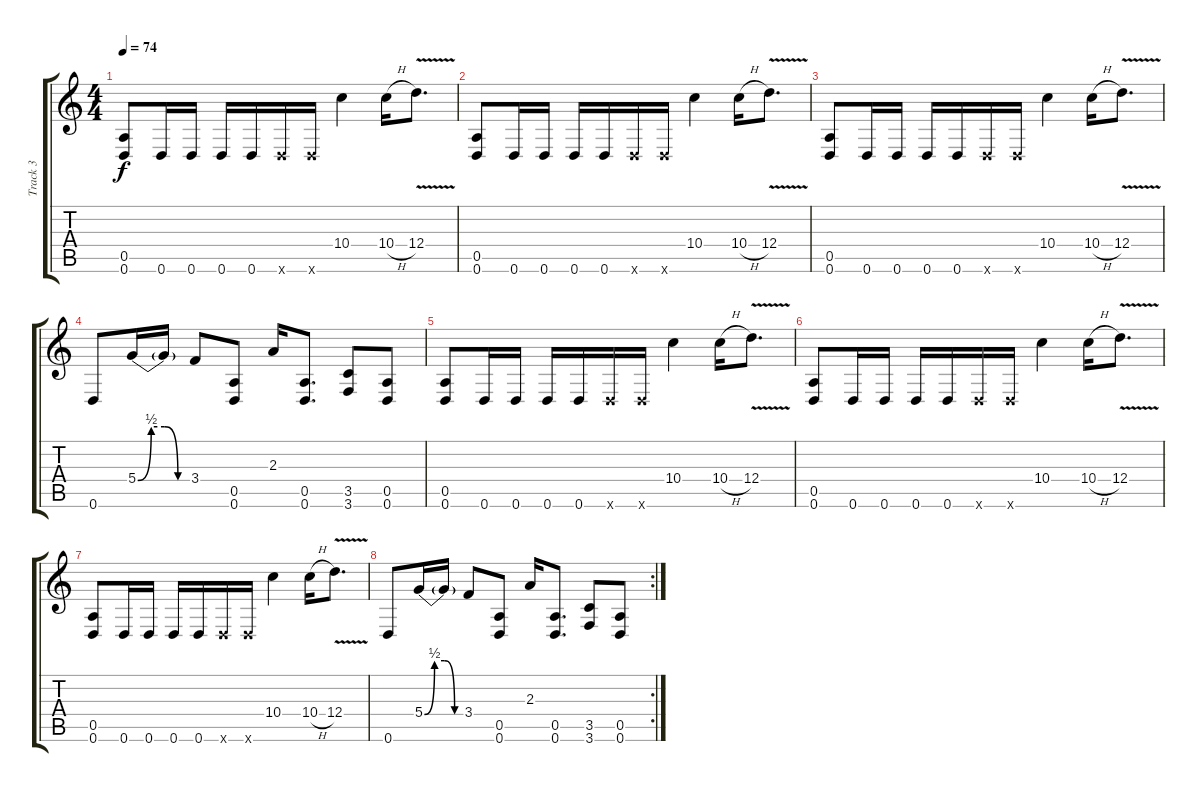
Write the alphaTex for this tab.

\track ("Track 3" "Track 3") {instrument overdrivenguitar}
\staff {score tabs}
\tuning (E4 B3 G3 D3 A2 D2) {hide}
\ts (4 4)
\tempo 74
\clef g2
\ks c
(0.5 0.6).8{dy f} 0.6.16 0.6.16 0.6.16 0.6.16 0.6{x}.16 0.6{x}.16 10.4.4 10.4{h}.16 12.4{v}.8{d} |
(0.5 0.6).8 0.6.16 0.6.16 0.6.16 0.6.16 0.6{x}.16 0.6{x}.16 10.4.4 10.4{h}.16 12.4{v}.8{d} |
(0.5 0.6).8 0.6.16 0.6.16 0.6.16 0.6.16 0.6{x}.16 0.6{x}.16 10.4.4 10.4{h}.16 12.4{v}.8{d} |
0.6.8 5.4{be (custom 0 0 15 2 30 2 45 0 60 0)}.16 5.4{t}.16 3.4.8 (0.5 0.6).8 2.3.16 (0.5 0.6).8{d} (3.5 3.6).8 (0.5 0.6).8 |
(0.5 0.6).8 0.6.16 0.6.16 0.6.16 0.6.16 0.6{x}.16 0.6{x}.16 10.4.4 10.4{h}.16 12.4{v}.8{d} |
(0.5 0.6).8 0.6.16 0.6.16 0.6.16 0.6.16 0.6{x}.16 0.6{x}.16 10.4.4 10.4{h}.16 12.4{v}.8{d} |
(0.5 0.6).8 0.6.16 0.6.16 0.6.16 0.6.16 0.6{x}.16 0.6{x}.16 10.4.4 10.4{h}.16 12.4{v}.8{d} |
\rc 2
0.6.8 5.4{be (custom 0 0 15 2 30 2 45 0 60 0)}.16 5.4{t}.16 3.4.8 (0.5 0.6).8 2.3.16 (0.5 0.6).8{d} (3.5 3.6).8 (0.5 0.6).8
